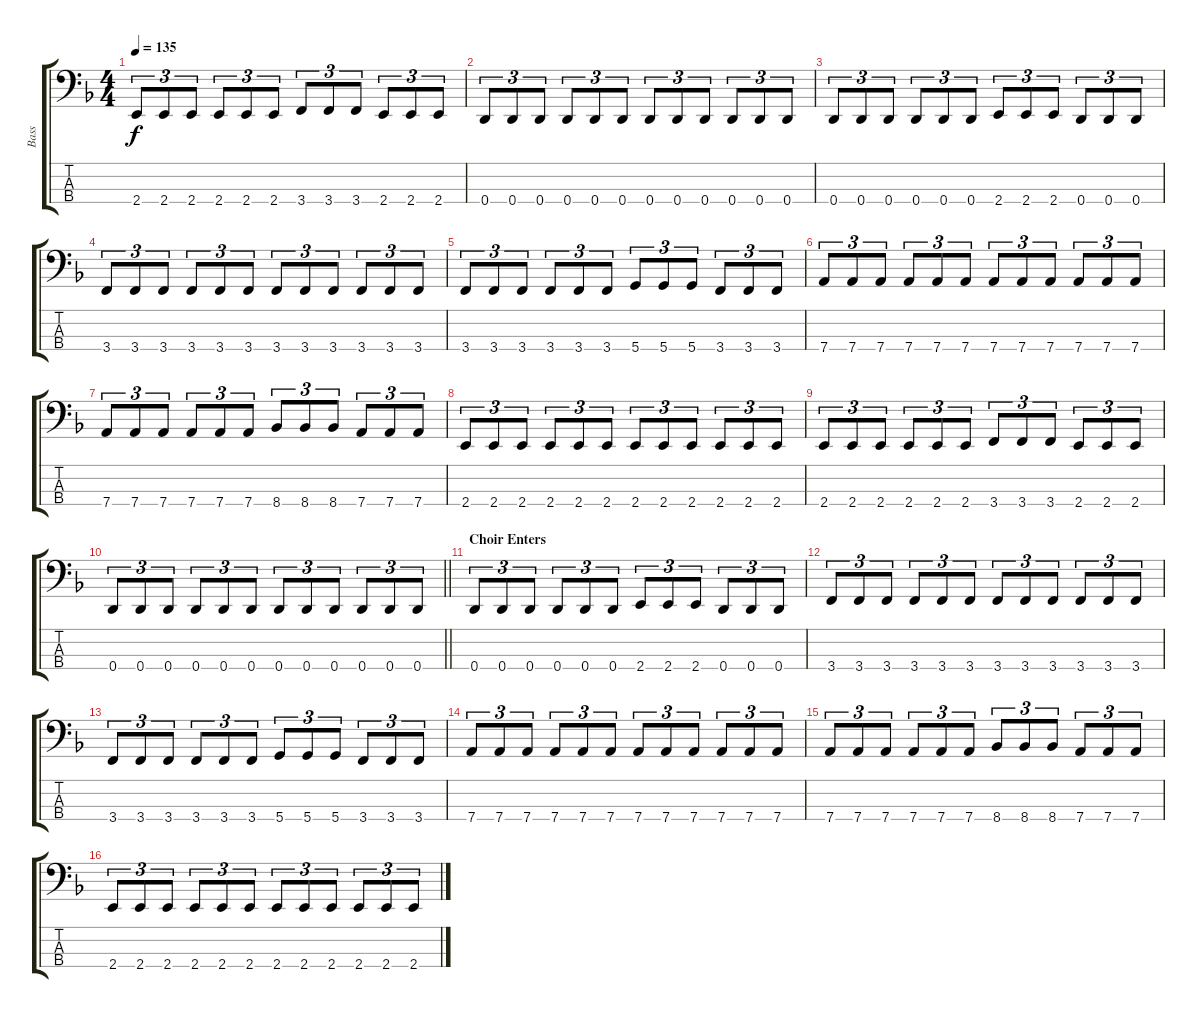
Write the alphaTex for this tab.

\track ("Bass" "Bass") {instrument electricbassfinger}
\staff {score tabs}
\tuning (G2 D2 A1 D1) {hide}
\ts (4 4)
\tempo 135
\clef f4
\ks dminor
2.4.8{tu (3 2) dy f} 2.4.8{tu (3 2)} 2.4.8{tu (3 2)} 2.4.8{tu (3 2)} 2.4.8{tu (3 2)} 2.4.8{tu (3 2)} 3.4.8{tu (3 2)} 3.4.8{tu (3 2)} 3.4.8{tu (3 2)} 2.4.8{tu (3 2)} 2.4.8{tu (3 2)} 2.4.8{tu (3 2)} |
0.4.8{tu (3 2)} 0.4.8{tu (3 2)} 0.4.8{tu (3 2)} 0.4.8{tu (3 2)} 0.4.8{tu (3 2)} 0.4.8{tu (3 2)} 0.4.8{tu (3 2)} 0.4.8{tu (3 2)} 0.4.8{tu (3 2)} 0.4.8{tu (3 2)} 0.4.8{tu (3 2)} 0.4.8{tu (3 2)} |
0.4.8{tu (3 2)} 0.4.8{tu (3 2)} 0.4.8{tu (3 2)} 0.4.8{tu (3 2)} 0.4.8{tu (3 2)} 0.4.8{tu (3 2)} 2.4.8{tu (3 2)} 2.4.8{tu (3 2)} 2.4.8{tu (3 2)} 0.4.8{tu (3 2)} 0.4.8{tu (3 2)} 0.4.8{tu (3 2)} |
3.4.8{tu (3 2)} 3.4.8{tu (3 2)} 3.4.8{tu (3 2)} 3.4.8{tu (3 2)} 3.4.8{tu (3 2)} 3.4.8{tu (3 2)} 3.4.8{tu (3 2)} 3.4.8{tu (3 2)} 3.4.8{tu (3 2)} 3.4.8{tu (3 2)} 3.4.8{tu (3 2)} 3.4.8{tu (3 2)} |
3.4.8{tu (3 2)} 3.4.8{tu (3 2)} 3.4.8{tu (3 2)} 3.4.8{tu (3 2)} 3.4.8{tu (3 2)} 3.4.8{tu (3 2)} 5.4.8{tu (3 2)} 5.4.8{tu (3 2)} 5.4.8{tu (3 2)} 3.4.8{tu (3 2)} 3.4.8{tu (3 2)} 3.4.8{tu (3 2)} |
7.4.8{tu (3 2)} 7.4.8{tu (3 2)} 7.4.8{tu (3 2)} 7.4.8{tu (3 2)} 7.4.8{tu (3 2)} 7.4.8{tu (3 2)} 7.4.8{tu (3 2)} 7.4.8{tu (3 2)} 7.4.8{tu (3 2)} 7.4.8{tu (3 2)} 7.4.8{tu (3 2)} 7.4.8{tu (3 2)} |
7.4.8{tu (3 2)} 7.4.8{tu (3 2)} 7.4.8{tu (3 2)} 7.4.8{tu (3 2)} 7.4.8{tu (3 2)} 7.4.8{tu (3 2)} 8.4.8{tu (3 2)} 8.4.8{tu (3 2)} 8.4.8{tu (3 2)} 7.4.8{tu (3 2)} 7.4.8{tu (3 2)} 7.4.8{tu (3 2)} |
2.4.8{tu (3 2)} 2.4.8{tu (3 2)} 2.4.8{tu (3 2)} 2.4.8{tu (3 2)} 2.4.8{tu (3 2)} 2.4.8{tu (3 2)} 2.4.8{tu (3 2)} 2.4.8{tu (3 2)} 2.4.8{tu (3 2)} 2.4.8{tu (3 2)} 2.4.8{tu (3 2)} 2.4.8{tu (3 2)} |
2.4.8{tu (3 2)} 2.4.8{tu (3 2)} 2.4.8{tu (3 2)} 2.4.8{tu (3 2)} 2.4.8{tu (3 2)} 2.4.8{tu (3 2)} 3.4.8{tu (3 2)} 3.4.8{tu (3 2)} 3.4.8{tu (3 2)} 2.4.8{tu (3 2)} 2.4.8{tu (3 2)} 2.4.8{tu (3 2)} |
\barLineRight lightlight
0.4.8{tu (3 2)} 0.4.8{tu (3 2)} 0.4.8{tu (3 2)} 0.4.8{tu (3 2)} 0.4.8{tu (3 2)} 0.4.8{tu (3 2)} 0.4.8{tu (3 2)} 0.4.8{tu (3 2)} 0.4.8{tu (3 2)} 0.4.8{tu (3 2)} 0.4.8{tu (3 2)} 0.4.8{tu (3 2)} |
\section ("" "Choir Enters")
0.4.8{tu (3 2)} 0.4.8{tu (3 2)} 0.4.8{tu (3 2)} 0.4.8{tu (3 2)} 0.4.8{tu (3 2)} 0.4.8{tu (3 2)} 2.4.8{tu (3 2)} 2.4.8{tu (3 2)} 2.4.8{tu (3 2)} 0.4.8{tu (3 2)} 0.4.8{tu (3 2)} 0.4.8{tu (3 2)} |
3.4.8{tu (3 2)} 3.4.8{tu (3 2)} 3.4.8{tu (3 2)} 3.4.8{tu (3 2)} 3.4.8{tu (3 2)} 3.4.8{tu (3 2)} 3.4.8{tu (3 2)} 3.4.8{tu (3 2)} 3.4.8{tu (3 2)} 3.4.8{tu (3 2)} 3.4.8{tu (3 2)} 3.4.8{tu (3 2)} |
3.4.8{tu (3 2)} 3.4.8{tu (3 2)} 3.4.8{tu (3 2)} 3.4.8{tu (3 2)} 3.4.8{tu (3 2)} 3.4.8{tu (3 2)} 5.4.8{tu (3 2)} 5.4.8{tu (3 2)} 5.4.8{tu (3 2)} 3.4.8{tu (3 2)} 3.4.8{tu (3 2)} 3.4.8{tu (3 2)} |
7.4.8{tu (3 2)} 7.4.8{tu (3 2)} 7.4.8{tu (3 2)} 7.4.8{tu (3 2)} 7.4.8{tu (3 2)} 7.4.8{tu (3 2)} 7.4.8{tu (3 2)} 7.4.8{tu (3 2)} 7.4.8{tu (3 2)} 7.4.8{tu (3 2)} 7.4.8{tu (3 2)} 7.4.8{tu (3 2)} |
7.4.8{tu (3 2)} 7.4.8{tu (3 2)} 7.4.8{tu (3 2)} 7.4.8{tu (3 2)} 7.4.8{tu (3 2)} 7.4.8{tu (3 2)} 8.4.8{tu (3 2)} 8.4.8{tu (3 2)} 8.4.8{tu (3 2)} 7.4.8{tu (3 2)} 7.4.8{tu (3 2)} 7.4.8{tu (3 2)} |
2.4.8{tu (3 2)} 2.4.8{tu (3 2)} 2.4.8{tu (3 2)} 2.4.8{tu (3 2)} 2.4.8{tu (3 2)} 2.4.8{tu (3 2)} 2.4.8{tu (3 2)} 2.4.8{tu (3 2)} 2.4.8{tu (3 2)} 2.4.8{tu (3 2)} 2.4.8{tu (3 2)} 2.4.8{tu (3 2)}
